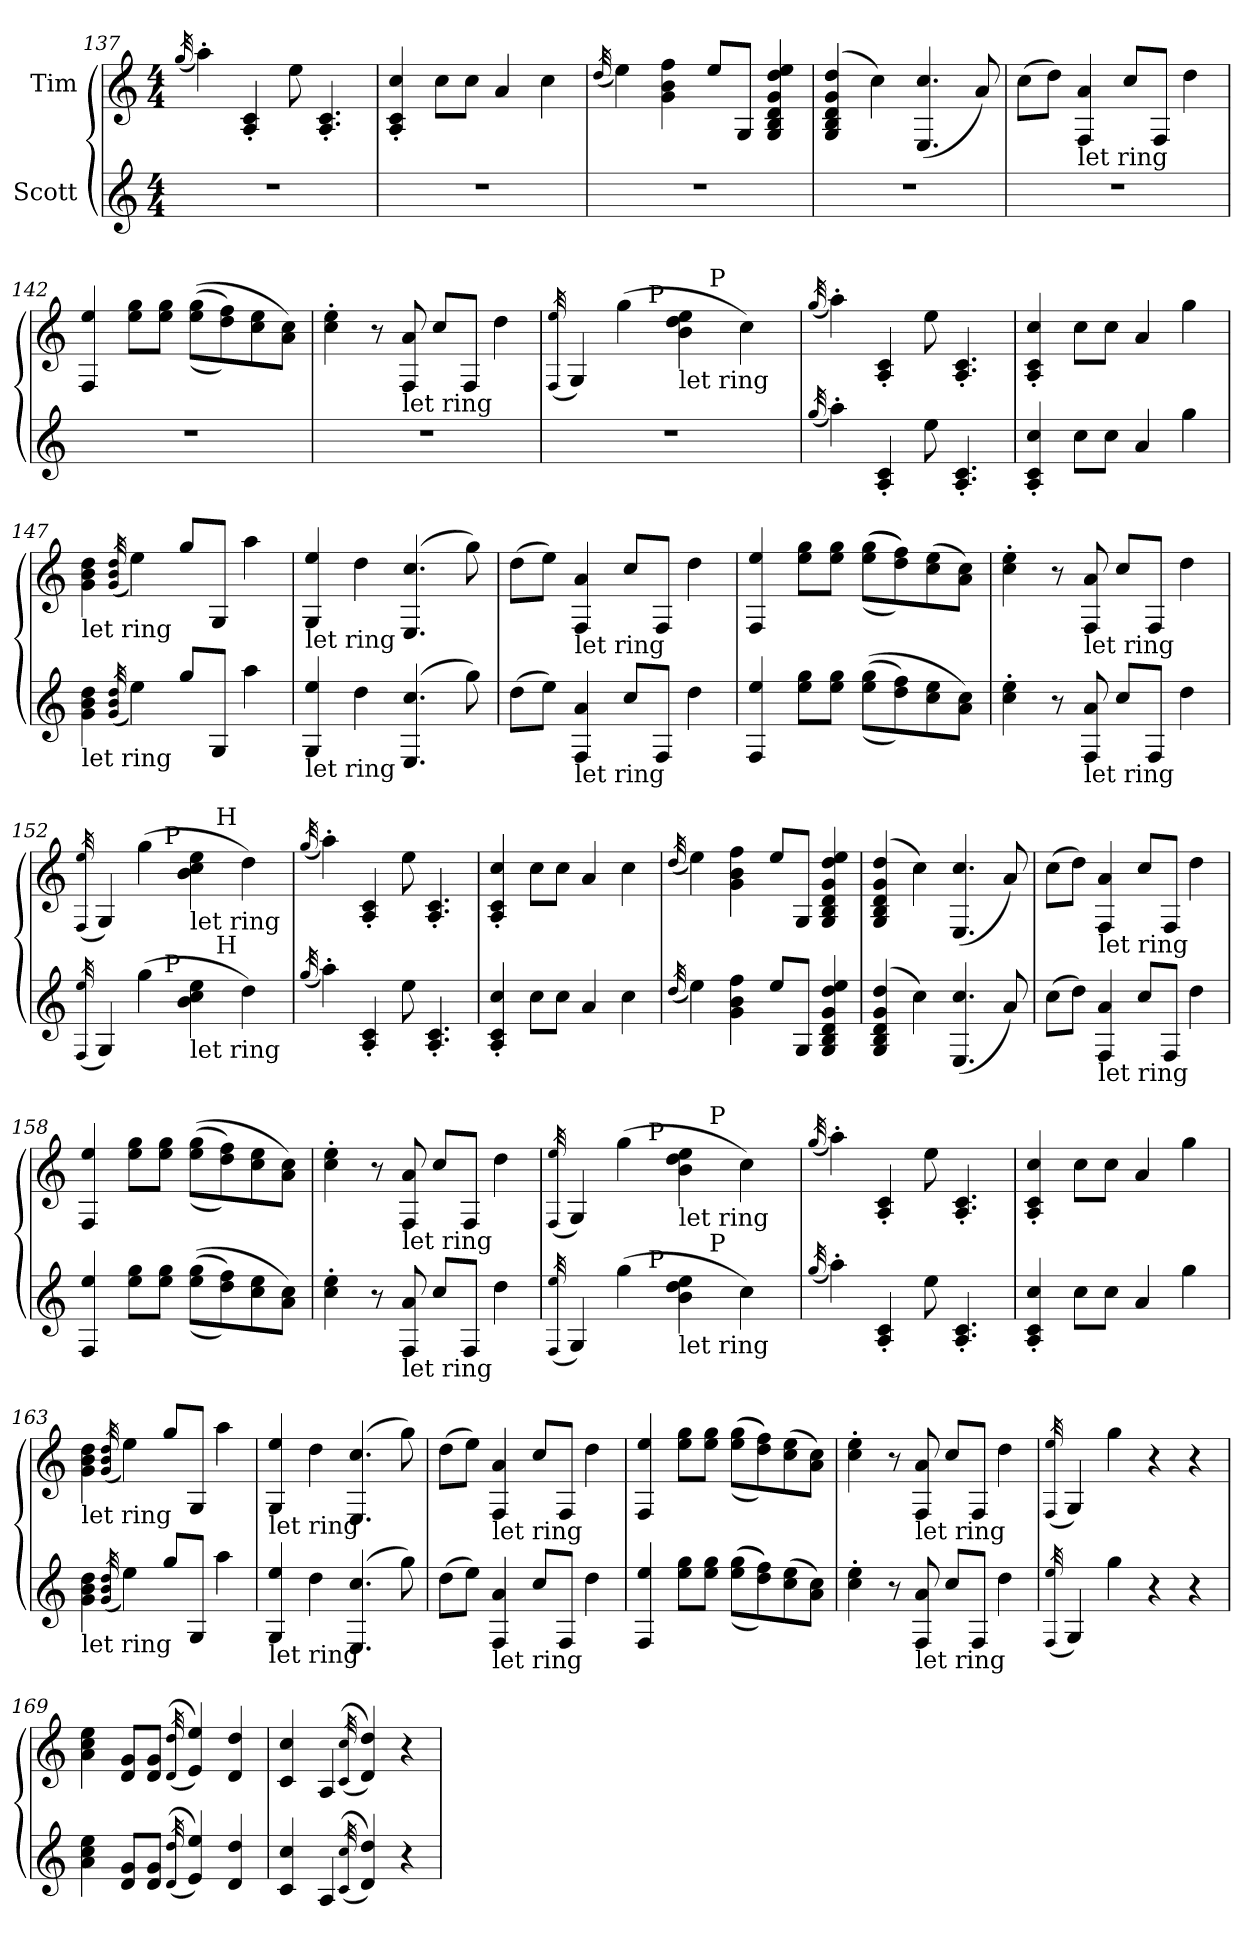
**kern	**kern
*part2	*part1
*staff2	*staff1
*I"Scott	*I"Tim
*clefG2	*clefG2
*ITrd7c12	*ITrd7c12
*k[]	*k[]
*C:	*C:
*M4/4	*M4/4
=137	=137
.	(32qg/
1r	4a'\)
.	4AA/' 4C/'
.	8e\
.	4.AA/' 4.C/'
=138	=138
1r	4AA/' 4C/' 4c/'
.	8c\L
.	8c\J
.	4A/
.	4c\
!!LO:LB:g=z
=139	=139
.	(32qd/
1r	4e\)
.	4G\ 4B\ 4f\
.	8e/L
.	8GG/J
.	4GG/ 4BB/ 4D/ 4G/ 4d/ 4e/
=140	=140
1r	(4GG/ 4BB/ 4D/ 4G/ 4d/
.	4c\)
.	(4.EE/ 4.c/
.	8A/)
=141	=141
1r	(8c\L
.	8d\J)
!	!LO:TX:b:t=let ring
.	4FF/ 4A/
.	8c/L
.	8FF/J
.	4d\
=142	=142
1r	4FF/ 4e/
.	8e\ 8g\L
.	8e\ 8g\J
.	(((8e\ 8g\L
.	8d\ 8f\))
.	8c\ 8e\
.	8A\ 8c\J)
=143	=143
1r	4c\' 4e\'
.	8r
!	!LO:TX:b:t=let ring
.	8FF/ 8A/
.	8c/L
.	8FF/J
.	4d\
!!LO:PB:g=z
=144	=144
.	(32qFF/ 32qe/
*	*^
*	*	*^
1r	4GG/)	4.ryy	2ryy
.	(4g\	.	.
!	!	!LO:TX:a:t=P	!
.	.	2ryy	.
!	!LO:TX:b:t=let ring	!	!
.	4B\ 4d\ 4e\	.	8ryy
!	!	!	!LO:TX:a:t=P
.	.	.	4.ryy
.	4c\)	.	.
.	.	8ryy	.
*	*v	*v	*v
=145	=145
(32qg/	(32qg/
4a'\)	4a'\)
4AA/' 4C/'	4AA/' 4C/'
8e\	8e\
4.AA/' 4.C/'	4.AA/' 4.C/'
=146	=146
4AA/' 4C/' 4c/'	4AA/' 4C/' 4c/'
8c\L	8c\L
8c\J	8c\J
4A/	4A/
4g\	4g\
=147	=147
!	!LO:TX:b:t=let ring
!LO:TX:b:t=let ring	!
4G\ 4B\ 4d\	4G\ 4B\ 4d\
(32qG/ 32qB/ 32qd/	(32qG/ 32qB/ 32qd/
4e\)	4e\)
8g/L	8g/L
8GG/J	8GG/J
4a\	4a\
=148	=148
!	!LO:TX:b:t=let ring
!LO:TX:b:t=let ring	!
4GG/ 4e/	4GG/ 4e/
4d\	4d\
(4.EE/ 4.c/	(4.EE/ 4.c/
8g\)	8g\)
=149	=149
(8d\L	(8d\L
8e\J)	8e\J)
!	!LO:TX:b:t=let ring
!LO:TX:b:t=let ring	!
4FF/ 4A/	4FF/ 4A/
8c/L	8c/L
8FF/J	8FF/J
4d\	4d\
!!LO:LB:g=z
=150	=150
4FF/ 4e/	4FF/ 4e/
8e\ 8g\L	8e\ 8g\L
8e\ 8g\J	8e\ 8g\J
(((8e\ 8g\L	(((8e\ 8g\L
8d\ 8f\))	8d\ 8f\)))
8c\ 8e\	(8c\ 8e\
8A\ 8c\J)	8A\ 8c\J)
=151	=151
4c\' 4e\'	4c\' 4e\'
8r	8r
!	!LO:TX:b:t=let ring
!LO:TX:b:t=let ring	!
8FF/ 8A/	8FF/ 8A/
8c/L	8c/L
8FF/J	8FF/J
4d\	4d\
=152	=152
(32qFF/ 32qe/	(32qFF/ 32qe/
*^	*^
*	*^	*	*^
4GG/)	4.ryy	2ryy	4GG/)	4.ryy	2ryy
(4g\	.	.	(4g\	.	.
!	!	!	!	!LO:TX:a:t=P	!
!	!LO:TX:a:t=P	!	!	!	!
.	2ryy	.	.	2ryy	.
!	!	!	!LO:TX:b:t=let ring	!	!
!LO:TX:b:t=let ring	!	!	!	!	!
4B\ 4c\ 4e\	.	8ryy	4B\ 4c\ 4e\	.	8ryy
!	!	!	!	!	!LO:TX:a:t=H
!	!	!LO:TX:a:t=H	!	!	!
.	.	4.ryy	.	.	4.ryy
4d\)	.	.	4d\)	.	.
.	8ryy	.	.	8ryy	.
*v	*v	*v	*	*	*
*	*v	*v	*v
=153	=153
(32qg/	(32qg/
4a'\)	4a'\)
4AA/' 4C/'	4AA/' 4C/'
8e\	8e\
4.AA/' 4.C/'	4.AA/' 4.C/'
=154	=154
4AA/' 4C/' 4c/'	4AA/' 4C/' 4c/'
8c\L	8c\L
8c\J	8c\J
4A/	4A/
4c\	4c\
!!LO:LB:g=z
=155	=155
(32qd/	(32qd/
4e\)	4e\)
4G\ 4B\ 4f\	4G\ 4B\ 4f\
8e/L	8e/L
8GG/J	8GG/J
4GG/ 4BB/ 4D/ 4G/ 4d/ 4e/	4GG/ 4BB/ 4D/ 4G/ 4d/ 4e/
=156	=156
(4GG/ 4BB/ 4D/ 4G/ 4d/	(4GG/ 4BB/ 4D/ 4G/ 4d/
4c\)	4c\)
(4.EE/ 4.c/	(4.EE/ 4.c/
8A/)	8A/)
=157	=157
(8c\L	(8c\L
8d\J)	8d\J)
!	!LO:TX:b:t=let ring
!LO:TX:b:t=let ring	!
4FF/ 4A/	4FF/ 4A/
8c/L	8c/L
8FF/J	8FF/J
4d\	4d\
=158	=158
4FF/ 4e/	4FF/ 4e/
8e\ 8g\L	8e\ 8g\L
8e\ 8g\J	8e\ 8g\J
(((8e\ 8g\L	(((8e\ 8g\L
8d\ 8f\))	8d\ 8f\))
8c\ 8e\	8c\ 8e\
8A\ 8c\J)	8A\ 8c\J)
=159	=159
4c\' 4e\'	4c\' 4e\'
8r	8r
!	!LO:TX:b:t=let ring
!LO:TX:b:t=let ring	!
8FF/ 8A/	8FF/ 8A/
8c/L	8c/L
8FF/J	8FF/J
4d\	4d\
!!LO:LB:g=z
=160	=160
(32qFF/ 32qe/	(32qFF/ 32qe/
*^	*^
*	*^	*	*^
4GG/)	4.ryy	2ryy	4GG/)	4.ryy	2ryy
(4g\	.	.	(4g\	.	.
!	!	!	!	!LO:TX:a:t=P	!
!	!LO:TX:a:t=P	!	!	!	!
.	2ryy	.	.	2ryy	.
!	!	!	!LO:TX:b:t=let ring	!	!
!LO:TX:b:t=let ring	!	!	!	!	!
4B\ 4d\ 4e\	.	8ryy	4B\ 4d\ 4e\	.	8ryy
!	!	!	!	!	!LO:TX:a:t=P
!	!	!LO:TX:a:t=P	!	!	!
.	.	4.ryy	.	.	4.ryy
4c\)	.	.	4c\)	.	.
.	8ryy	.	.	8ryy	.
*v	*v	*v	*	*	*
*	*v	*v	*v
=161	=161
(32qg/	(32qg/
4a'\)	4a'\)
4AA/' 4C/'	4AA/' 4C/'
8e\	8e\
4.AA/' 4.C/'	4.AA/' 4.C/'
=162	=162
4AA/' 4C/' 4c/'	4AA/' 4C/' 4c/'
8c\L	8c\L
8c\J	8c\J
4A/	4A/
4g\	4g\
=163	=163
!	!LO:TX:b:t=let ring
!LO:TX:b:t=let ring	!
4G\ 4B\ 4d\	4G\ 4B\ 4d\
(32qG/ 32qB/ 32qd/	(32qG/ 32qB/ 32qd/
4e\)	4e\)
8g/L	8g/L
8GG/J	8GG/J
4a\	4a\
=164	=164
!	!LO:TX:b:t=let ring
!LO:TX:b:t=let ring	!
4GG/ 4e/	4GG/ 4e/
4d\	4d\
(4.EE/ 4.c/	(4.EE/ 4.c/
8g\)	8g\)
=165	=165
(8d\L	(8d\L
8e\J)	8e\J)
!	!LO:TX:b:t=let ring
!LO:TX:b:t=let ring	!
4FF/ 4A/	4FF/ 4A/
8c/L	8c/L
8FF/J	8FF/J
4d\	4d\
!!LO:LB:g=z
=166	=166
4FF/ 4e/	4FF/ 4e/
8e\ 8g\L	8e\ 8g\L
8e\ 8g\J	8e\ 8g\J
(((8e\ 8g\L	(((8e\ 8g\L
8d\ 8f\)))	8d\ 8f\)))
(8c\ 8e\	(8c\ 8e\
8A\ 8c\J)	8A\ 8c\J)
=167	=167
4c\' 4e\'	4c\' 4e\'
8r	8r
!	!LO:TX:b:t=let ring
!LO:TX:b:t=let ring	!
8FF/ 8A/	8FF/ 8A/
8c/L	8c/L
8FF/J	8FF/J
4d\	4d\
=168	=168
(32qFF/ 32qe/	(32qFF/ 32qe/
4GG/)	4GG/)
4g\	4g\
4r	4r
4r	4r
=169	=169
4A\ 4c\ 4e\	4A\ 4c\ 4e\
8D/ 8G/L	8D/ 8G/L
8D/ 8G/J	8D/ 8G/J
((32qD/ 32qd/	((32qD/ 32qd/
4E/ 4e/))	4E/ 4e/))
4D/ 4d/	4D/ 4d/
=170	=170
4C/ 4c/	4C/ 4c/
4AA/	4AA/
((32qC/ 32qc/	((32qC/ 32qc/
4D/ 4d/))	4D/ 4d/))
4r	4r
=	=
*-	*-
